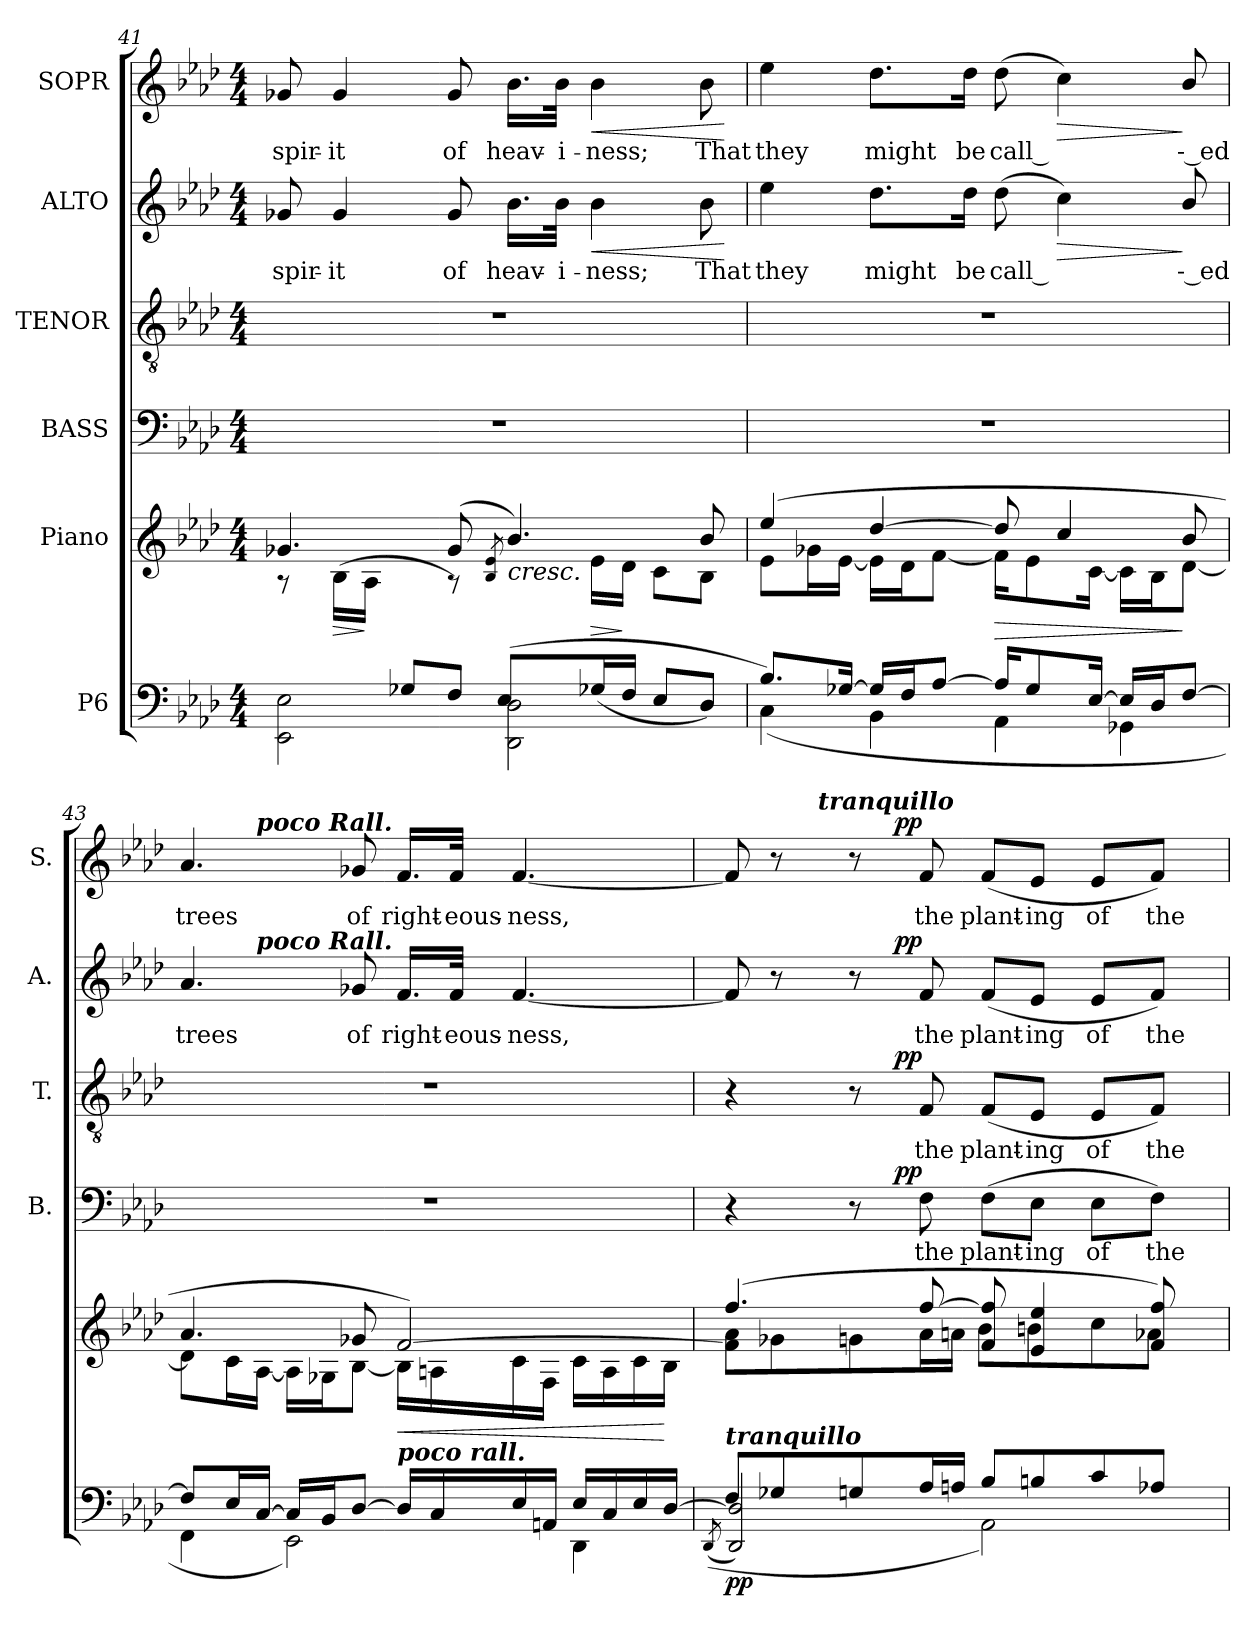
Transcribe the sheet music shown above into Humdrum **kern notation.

**kern	**dynam	**kern	**dynam	**kern	**text	**dynam	**kern	**text	**dynam	**kern	**text	**dynam	**kern	**text	**dynam
*part6	*part6	*part5	*part5	*part4	*part4	*part4	*part3	*part3	*part3	*part2	*part2	*part2	*part1	*part1	*part1
*staff6	*staff6	*staff5	*staff5	*staff4	*staff4	*staff4	*staff3	*staff3	*staff3	*staff2	*staff2	*staff2	*staff1	*staff1	*staff1
*I"P6	*	*I"Piano	*	*I"BASS	*	*	*I"TENOR	*	*	*I"ALTO	*	*	*I"SOPR	*	*
*	*	*	*	*I'B.	*	*	*I'T.	*	*	*I'A.	*	*	*I'S.	*	*
*clefF4	*	*clefG2	*	*clefF4	*	*	*clefGv2	*	*	*clefG2	*	*	*clefG2	*	*
*	*	*	*	*	*	*	*ITrd7c12	*	*	*	*	*	*	*	*
*k[b-e-a-d-]	*	*k[b-e-a-d-]	*	*k[b-e-a-d-]	*	*	*k[b-e-a-d-]	*	*	*k[b-e-a-d-]	*	*	*k[b-e-a-d-]	*	*
*A-:	*	*A-:	*	*A-:	*	*	*A-:	*	*	*A-:	*	*	*A-:	*	*
*M4/4	*	*M4/4	*	*M4/4	*	*	*M4/4	*	*	*M4/4	*	*	*M4/4	*	*
=41	=41	=41	=41	=41	=41	=41	=41	=41	=41	=41	=41	=41	=41	=41	=41
*^	*	*^	*	*	*	*	*	*	*	*	*	*	*	*	*
!	!	!	!	!	!	!	!	!	!	!	!	!	!LO:LY:b:color=#000000	!	!	!	!
!	!	!	!	!	!	!	!	!	!	!	!	!	!	!	!	!LO:LY:b:color=#000000	!
2EE-i\ 2E-i	4ryy	.	4.g-Xi/	8r	.	1r	.	.	1r	.	.	8g-Xi/	spir-	.	8g-Xi/	spir-	.
!	!	!	!	!	!LO:HP:b	!	!	!	!	!	!	!	!	!	!	!	!
!	!	!	!	!	!	!	!	!	!	!	!	!	!LO:LY:b:color=#000000	!	!	!	!
!	!	!	!	!	!	!	!	!	!	!	!	!	!	!	!	!LO:LY:b:color=#000000	!
.	.	.	.	(16B-i\LL	>	.	.	.	.	.	.	4g-i/	-it	.	4g-i/	-it	.
.	.	.	.	16A-i\JJ	]	.	.	.	.	.	.	.	.	.	.	.	.
.	8G-Xi/L	.	.	8G-Xi\yy	.	.	.	.	.	.	.	.	.	.	.	.	.
!	!	!	!	!	!	!	!	!	!	!	!	!	!LO:LY:b:color=#000000	!	!	!	!
!	!	!	!	!	!	!	!	!	!	!	!	!	!	!	!	!LO:LY:b:color=#000000	!
.	8Fi/J	.	(8g-i/	8r)	.	.	.	.	.	.	.	8g-i/	of	.	8g-i/	of	.
.	.	.	8qB-i/ 8qe-i	.	.	.	.	.	.	.	.	.	.	.	.	.	.
!	!	!	!	!	!LO:HP:b	!	!	!	!	!	!	!	!	!	!	!	!
!	!	!	!	!	!	!	!	!	!	!	!	!	!LO:LY:b:color=#000000	!	!	!	!
!	!	!	!	!	!	!	!	!	!	!	!	!	!	!	!	!LO:LY:b:color=#000000	!
2DD-i\ 2D-i	(8E-i/L	.	4.b-i/)	8ryy	<	.	.	.	.	.	.	16.b-i\LL	heav-	.	16.b-i\LL	heav-	.
!	!	!	!	!	!	!	!	!	!	!	!	!	!LO:LY:b:color=#000000	!	!	!	!
!	!	!	!	!	!	!	!	!	!	!	!	!	!	!	!	!LO:LY:b:color=#000000	!
.	.	.	.	.	.	.	.	.	.	.	.	32b-i\JJk	-i-	.	32b-i\JJk	-i-	.
!	!	!	!	!	!LO:HP:b	!	!	!	!	!	!	!	!	!	!	!	!
!	!	!	!	!	!	!	!	!	!	!	!	!	!LO:LY:b:color=#000000	!LO:HP:b	!	!	!
!	!	!	!	!	!	!	!	!	!	!	!	!	!	!	!	!LO:LY:b:color=#000000	!LO:HP:b
.	(16G-Xi/L	.	.	16e-i\LL	>	.	.	.	.	.	.	4b-i\	-ness;	<	4b-i\	-ness;	<
.	16Fi/JJ	.	.	16d-i\JJ	]	.	.	.	.	.	.	.	.	.	.	.	.
.	8E-i/L	.	.	8ci\L	.	.	.	.	.	.	.	.	.	.	.	.	.
!	!	!	!	!	!	!	!	!	!	!	!	!	!LO:LY:b:color=#000000	!	!	!	!
!	!	!	!	!	!	!	!	!	!	!	!	!	!	!	!	!LO:LY:b:color=#000000	!
.	8D-i/J)	.	8b-i/	8B-i\J	[	.	.	.	.	.	.	8b-i\	That	.	8b-i\	That	.
*v	*v	*	*	*	*	*	*	*	*	*	*	*	*	*	*	*	*
*	*	*v	*v	*	*	*	*	*	*	*	*	*	*	*	*	*
.	.	.	.	.	.	.	.	.	.	.	.	[	.	.	[
!!LO:LB:g=z
=42	=42	=42	=42	=42	=42	=42	=42	=42	=42	=42	=42	=42	=42	=42	=42
*^	*	*^	*	*	*	*	*	*	*	*	*	*	*	*	*
!	!	!	!	!	!	!	!	!	!	!	!	!	!LO:LY:b:color=#000000	!	!	!	!
!	!	!	!	!	!	!	!	!	!	!	!	!	!	!	!	!LO:LY:b:color=#000000	!
8.B-i/L	(4Ci\)	.	(4ee-i/	8e-i\L	.	1r	.	.	1r	.	.	4ee-i\	they	.	4ee-i\	they	.
.	.	.	.	16g-Xi\L	.	.	.	.	.	.	.	.	.	.	.	.	.
[16G-Xi/Jk	.	.	.	[16e-i\JJ	.	.	.	.	.	.	.	.	.	.	.	.	.
!	!	!	!	!	!	!	!	!	!	!	!	!	!LO:LY:b:color=#000000	!	!	!	!
!	!	!	!	!	!	!	!	!	!	!	!	!	!	!	!	!LO:LY:b:color=#000000	!
16G-i/LL]	4BB-i\	.	[4dd-i/	16e-i\LL]	.	.	.	.	.	.	.	8.dd-i\L	might	.	8.dd-i\L	might	.
16Fi/J	.	.	.	16d-i\J	.	.	.	.	.	.	.	.	.	.	.	.	.
[8A-i/J	.	.	.	[8fi\J	.	.	.	.	.	.	.	.	.	.	.	.	.
!	!	!	!	!	!	!	!	!	!	!	!	!	!LO:LY:b:color=#000000	!	!	!	!
!	!	!	!	!	!	!	!	!	!	!	!	!	!	!	!	!LO:LY:b:color=#000000	!
.	.	.	.	.	.	.	.	.	.	.	.	16dd-i\Jk	be	.	16dd-i\Jk	be	.
!	!	!	!	!	!LO:HP:b	!	!	!	!	!	!	!	!	!	!	!	!
!	!	!	!	!	!	!	!	!	!	!	!	!	!LO:LY:b:color=#000000	!	!	!	!
!	!	!	!	!	!	!	!	!	!	!	!	!	!	!	!	!LO:LY:b:color=#000000	!
16A-i/KL]	4AA-i\	.	8dd-i/]	16fi\KL]	>	.	.	.	.	.	.	(8dd-i\	call --	.	(8dd-i\	call --	.
8G-i/	.	.	.	8e-i\	.	.	.	.	.	.	.	.	.	.	.	.	.
!	!	!	!	!	!	!	!	!	!	!	!	!	!	!LO:HP:b	!	!	!LO:HP:b
.	.	.	4cci/	.	.	.	.	.	.	.	.	4cci\)	.	>	4cci\)	.	>
[16E-i/Jk	.	.	.	[16ci\Jk	.	.	.	.	.	.	.	.	.	.	.	.	.
16E-i/LL]	4GG-Xi\	.	.	16ci\LL]	.	.	.	.	.	.	.	.	.	.	.	.	.
16D-i/J	.	.	.	16B-i\J	.	.	.	.	.	.	.	.	.	.	.	.	.
!	!	!	!	!	!	!	!	!	!	!	!	!	!LO:LY:b:color=#000000	!	!	!	!
!	!	!	!	!	!	!	!	!	!	!	!	!	!	!	!	!LO:LY:b:color=#000000	!
[8Fi/J	.	.	8b-i/	[8d-i\J	]	.	.	.	.	.	.	8b-i/	-- ed	]	8b-i/	-- ed	]
=43	=43	=43	=43	=43	=43	=43	=43	=43	=43	=43	=43	=43	=43	=43	=43	=43	=43
!	!	!	!	!	!	!	!	!	!	!	!	!	!LO:LY:b:color=#000000	!	!	!	!
!	!	!	!	!	!	!	!	!	!	!	!	!	!	!	!	!LO:LY:b:color=#000000	!
*	*	*	*	*	*	*	*	*	*	*	*	*^	*	*	*^	*	*
8Fi/L]	4FFi\	.	4.a-i/	8d-i\L]	.	1r	.	.	1r	.	.	4.a-i/	8.ryy	trees	.	4.a-i/	8.ryy	trees	.
16E-i/L	.	.	.	16ci\L	.	.	.	.	.	.	.	.	.	.	.	.	.	.	.
!	!	!	!	!	!	!	!	!	!	!	!	!	!	!	!	!	!LO:TX:a:Bi:t=poco Rall.	!	!
!	!	!	!	!	!	!	!	!	!	!	!	!	!LO:TX:a:Bi:t=poco Rall.	!	!	!	!	!	!
[16Ci/JJ	.	.	.	[16A-i\JJ	.	.	.	.	.	.	.	.	2ryy	.	.	.	2ryy	.	.
16Ci/LL]	2EE-i\)	.	.	16A-i\LL]	.	.	.	.	.	.	.	.	.	.	.	.	.	.	.
16BB-i/J	.	.	.	16G-Xi\J	.	.	.	.	.	.	.	.	.	.	.	.	.	.	.
!	!	!	!	!	!	!	!	!	!	!	!	!	!	!LO:LY:b:color=#000000	!	!	!	!	!
!	!	!	!	!	!	!	!	!	!	!	!	!	!	!	!	!	!	!LO:LY:b:color=#000000	!
[8D-i/J	.	.	8g-Xi/	[8B-i\J	.	.	.	.	.	.	.	8g-Xi/	.	of	.	8g-Xi/	.	of	.
!	!	!	!	!	!LO:HP:b	!	!	!	!	!	!	!	!	!	!	!	!	!	!
!	!	!	!	!	!	!	!	!	!	!	!	!	!	!LO:LY:b:color=#000000	!	!	!	!	!
!LO:TX:a:Bi:t=poco rall.	!	!	!	!	!	!	!	!	!	!	!	!	!	!	!	!	!	!	!
!	!	!	!	!	!	!	!	!	!	!	!	!	!	!	!	!	!	!LO:LY:b:color=#000000	!
16D-i/LL]	.	.	[2fi/)	16B-i\LL]	<	.	.	.	.	.	.	16.fi/LL	.	right-	.	16.fi/LL	.	right-	.
16Ci/	.	.	.	16Ani\	.	.	.	.	.	.	.	.	.	.	.	.	.	.	.
!	!	!	!	!	!	!	!	!	!	!	!	!	!	!LO:LY:b:color=#000000	!	!	!	!	!
!	!	!	!	!	!	!	!	!	!	!	!	!	!	!	!	!	!	!LO:LY:b:color=#000000	!
.	.	.	.	.	.	.	.	.	.	.	.	32fi/JJk	.	-eous-	.	32fi/JJk	.	-eous-	.
!	!	!	!	!	!	!	!	!	!	!	!	!	!	!LO:LY:b:color=#000000	!	!	!	!	!
!	!	!	!	!	!	!	!	!	!	!	!	!	!	!	!	!	!	!LO:LY:b:color=#000000	!
16E-i/	.	.	.	16ci\	.	.	.	.	.	.	.	[4.fi/	.	-ness,	.	[4.fi/	.	-ness,	.
16AAni/JJ	.	.	.	16Fi\JJ	.	.	.	.	.	.	.	.	4ryy	.	.	.	4ryy	.	.
16E-i/LL	4DD-i\	.	.	16ci\LL	.	.	.	.	.	.	.	.	.	.	.	.	.	.	.
16Ci/	.	.	.	16Ai\	.	.	.	.	.	.	.	.	.	.	.	.	.	.	.
16E-i/	.	.	.	16ci\	.	.	.	.	.	.	.	.	.	.	.	.	.	.	.
[16D-i/JJ	.	.	.	16B-i\JJ	[	.	.	.	.	.	.	.	16ryy	.	.	.	16ryy	.	.
*	*	*	*	*	*	*	*	*	*	*	*	*	*	*	*	*v	*v	*	*
!!LO:PB:g=z
=44	=44	=44	=44	=44	=44	=44	=44	=44	=44	=44	=44	=44	=44	=44	=44	=44	=44	=44
.	((8qDD-i/	.	.	.	.	.	.	.	.	.	.	.	.	.	.	.	.	.
*	*	*	*	*	*	*^	*	*	*^	*	*	*	*	*	*	*^	*	*
!LO:TX:a:Bi:t=tranquillo	!	!	!	!	!	!	!	!	!	!	!	!	!	!	!	!	!	!	!	!	!
*	*	*	*	*	*	*	*	*	*	*	*	*	*	*	*	*	*	*	*^	*	*
8Fi/L	2DD-i/ 2D-i])	pp	(4.ffi/	8fi\] 8a-iL	.	4r	4ryy	.	.	4r	4ryy	.	.	8fi/]	4ryy	.	.	8fi/]	4ryy	8ryy	.	.
8G-Xi/	.	.	.	8g-Xi\	.	.	.	.	.	.	.	.	.	8r	.	.	.	8r	.	32ryy	.	.
.	.	.	.	.	.	.	.	.	.	.	.	.	.	.	.	.	.	.	.	64ryy	.	.
.	.	.	.	.	.	.	.	.	.	.	.	.	.	.	.	.	.	.	.	128ryy	.	.
.	.	.	.	.	.	.	.	.	.	.	.	.	.	.	.	.	.	.	.	256ryy	.	.
.	.	.	.	.	.	.	.	.	.	.	.	.	.	.	.	.	.	.	.	1024ryy	.	.
!	!	!	!	!	!	!	!	!	!	!	!	!	!	!	!	!	!	!	!	!LO:TX:a:Bi:t=tranquillo	!	!
.	.	.	.	.	.	.	.	.	.	.	.	.	.	.	.	.	.	.	.	2ryy	.	.
8Gni/	.	.	.	8gni\	.	8r	16ryy	.	.	8r	16ryy	.	.	8r	16ryy	.	.	8r	16ryy	.	.	.
.	.	.	.	.	.	.	64ryy	.	.	.	64ryy	.	.	.	64ryy	.	.	.	64ryy	.	.	.
.	.	.	.	.	.	.	1024ryy	.	.	.	1024ryy	.	.	.	1024ryy	.	.	.	1024ryy	.	.	.
.	.	.	.	.	.	.	2ryy	.	pp	.	2ryy	.	pp	.	2ryy	.	pp	.	2ryy	.	.	pp
!	!	!	!	!	!	!	!	!LO:LY:b:color=#000000	!	!	!	!	!	!	!	!	!	!	!	!	!	!
!	!	!	!	!	!	!	!	!	!	!	!	!LO:LY:b:color=#000000	!	!	!	!	!	!	!	!	!	!
!	!	!	!	!	!	!	!	!	!	!	!	!	!	!	!	!LO:LY:b:color=#000000	!	!	!	!	!	!
!	!	!	!	!	!	!	!	!	!	!	!	!	!	!	!	!	!	!	!	!	!LO:LY:b:color=#000000	!
16A-i/L	.	.	[8ffi/	16a-i\L	.	8Fi\	.	the	.	8FFi/	.	the	.	8fi/	.	the	.	8fi/	.	.	the	.
16Ani/JJ	.	.	.	16ani\JJ	.	.	.	.	.	.	.	.	.	.	.	.	.	.	.	.	.	.
!	!	!	!	!	!	!	!	!LO:LY:b:color=#000000	!	!	!	!	!	!	!	!	!	!	!	!	!	!
!	!	!	!	!	!	!	!	!	!	!	!	!LO:LY:b:color=#000000	!	!	!	!	!	!	!	!	!	!
!	!	!	!	!	!	!	!	!	!	!	!	!	!	!	!	!LO:LY:b:color=#000000	!	!	!	!	!	!
!	!	!	!	!	!	!	!	!	!	!	!	!	!	!	!	!	!	!	!	!	!LO:LY:b:color=#000000	!
8B-i/L	2AA-i\)	.	8fi/ 8ffi]	8b-i\L	.	(8Fi\L	.	plant-	.	(8FFi/L	.	plant-	.	(8fi/L	.	plant-	.	(8fi/L	.	.	plant-	.
!	!	!	!	!	!	!	!	!LO:LY:b:color=#000000	!	!	!	!	!	!	!	!	!	!	!	!	!	!
!	!	!	!	!	!	!	!	!	!	!	!	!LO:LY:b:color=#000000	!	!	!	!	!	!	!	!	!	!
!	!	!	!	!	!	!	!	!	!	!	!	!	!	!	!	!LO:LY:b:color=#000000	!	!	!	!	!	!
!	!	!	!	!	!	!	!	!	!	!	!	!	!	!	!	!	!	!	!	!	!LO:LY:b:color=#000000	!
8Bni/	.	.	4e-i/ 4ee-i	8bni\	.	8E-i\J	.	-ing	.	8EE-i/J	.	-ing	.	8e-i/J	.	-ing	.	8e-i/J	.	.	-ing	.
.	.	.	.	.	.	.	.	.	.	.	.	.	.	.	.	.	.	.	.	4ryy	.	.
!	!	!	!	!	!	!	!	!LO:LY:b:color=#000000	!	!	!	!	!	!	!	!	!	!	!	!	!	!
!	!	!	!	!	!	!	!	!	!	!	!	!LO:LY:b:color=#000000	!	!	!	!	!	!	!	!	!	!
!	!	!	!	!	!	!	!	!	!	!	!	!	!	!	!	!LO:LY:b:color=#000000	!	!	!	!	!	!
!	!	!	!	!	!	!	!	!	!	!	!	!	!	!	!	!	!	!	!	!	!LO:LY:b:color=#000000	!
8ci/	.	.	.	8cci\	.	8E-i\L	.	of	.	8EE-i/L	.	of	.	8e-i/L	.	of	.	8e-i/L	.	.	of	.
.	.	.	.	.	.	.	8ryy	.	.	.	8ryy	.	.	.	8ryy	.	.	.	8ryy	.	.	.
!	!	!	!	!	!	!	!	!LO:LY:b:color=#000000	!	!	!	!	!	!	!	!	!	!	!	!	!	!
!	!	!	!	!	!	!	!	!	!	!	!	!LO:LY:b:color=#000000	!	!	!	!	!	!	!	!	!	!
!	!	!	!	!	!	!	!	!	!	!	!	!	!	!	!	!LO:LY:b:color=#000000	!	!	!	!	!	!
!	!	!	!	!	!	!	!	!	!	!	!	!	!	!	!	!	!	!	!	!	!LO:LY:b:color=#000000	!
8A-Xi/J	.	.	8fi/ 8ffi)	8a-Xi\J	.	8Fi\J)	.	the	.	8FFi/J)	.	the	.	8fi/J)	.	the	.	8fi/J)	.	.	the	.
.	.	.	.	.	.	.	.	.	.	.	.	.	.	.	.	.	.	.	.	16ryy	.	.
.	.	.	.	.	.	.	32ryy	.	.	.	32ryy	.	.	.	32ryy	.	.	.	32ryy	.	.	.
.	.	.	.	.	.	.	128...ryy	.	.	.	128...ryy	.	.	.	128...ryy	.	.	.	128...ryy	.	.	.
.	.	.	.	.	.	.	.	.	.	.	.	.	.	.	.	.	.	.	.	512.ryy	.	.
*v	*v	*	*	*	*	*v	*v	*	*	*v	*v	*	*	*v	*v	*	*	*v	*v	*v	*	*
*	*	*v	*v	*	*	*	*	*	*	*	*	*	*	*	*	*
=	=	=	=	=	=	=	=	=	=	=	=	=	=	=	=
*-	*-	*-	*-	*-	*-	*-	*-	*-	*-	*-	*-	*-	*-	*-	*-
